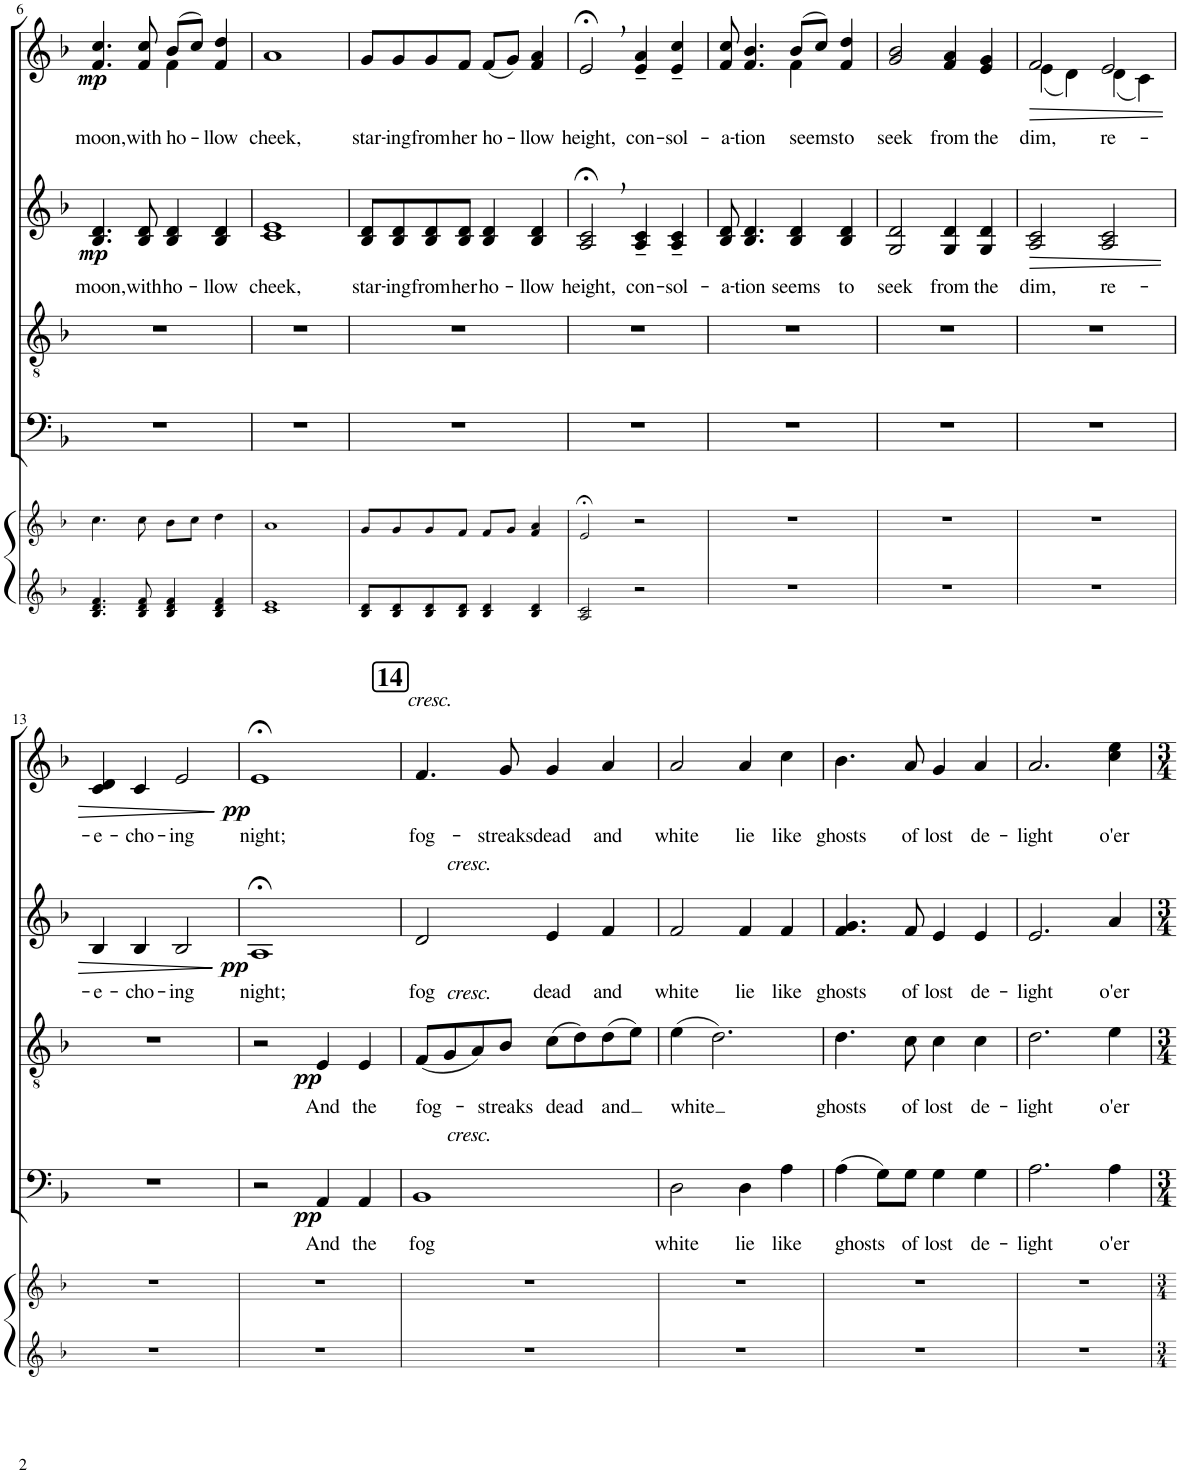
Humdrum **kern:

**kern	**kern	**kern	**text	**dynam	**kern	**text	**dynam	**kern	**text	**dynam	**kern	**text	**dynam
*part5	*part5	*part4	*part4	*part4	*part3	*part3	*part3	*part2	*part2	*part2	*part1	*part1	*part1
*staff6	*staff5	*staff4	*staff4	*staff4	*staff3	*staff3	*staff3	*staff2	*staff2	*staff2	*staff1	*staff1	*staff1
*I"PIANO (for rehearsal only)	*	*I"BASS	*	*	*I"TENOR	*	*	*I"ALTO	*	*	*I"SOPRANO	*	*
*I'Pno	*	*I'B	*	*	*I'T	*	*	*I'A	*	*	*I'S	*	*
!!LO:PB:g=z
*clefG2	*clefG2	*clefF4	*	*	*clefGv2	*	*	*clefG2	*	*	*clefG2	*	*
*k[b-]	*k[b-]	*k[b-]	*	*	*k[b-]	*	*	*k[b-]	*	*	*k[b-]	*	*
*M4/4	*M4/4	*M4/4	*	*	*M4/4	*	*	*M4/4	*	*	*M4/4	*	*
=6	=6	=6	=6	=6	=6	=6	=6	=6	=6	=6	=6	=6	=6
!	!	!	!	!	!	!	!	!	!LO:LY:b	!LO:DY:b	!	!LO:LY:b	!LO:DY:b
*	*	*	*	*	*	*	*	*	*	*	*^	*	*
4.B-/ 4.d/ 4.f/	4.cc\	1r	.	.	1r	.	.	4.B-/ 4.d/	moon,	mp	4.f/ 4.cc/	2ryy	moon,	mp
!	!	!	!	!	!	!	!	!	!LO:LY:b	!	!	!	!LO:LY:b	!
8B-/ 8d/ 8f/	8cc\	.	.	.	.	.	.	8B-/ 8d/	with	.	8f/ 8cc/	.	with	.
!	!	!	!	!	!	!	!	!	!LO:LY:b	!	!	!	!LO:LY:b	!
4B-/ 4d/ 4f/	8b-\L	.	.	.	.	.	.	4B-/ 4d/	ho-	.	(8b-/L	4f\	ho-	.
.	8cc\J	.	.	.	.	.	.	.	.	.	8cc/J)	.	.	.
!	!	!	!	!	!	!	!	!	!LO:LY:b	!	!	!	!LO:LY:b	!
4B-/ 4d/ 4f/	4dd\	.	.	.	.	.	.	4B-/ 4d/	-llow	.	4f/ 4dd/	4ryy	-llow	.
=7	=7	=7	=7	=7	=7	=7	=7	=7	=7	=7	=7	=7	=7	=7
!	!	!	!	!	!	!	!	!	!LO:LY:b	!	!	!	!LO:LY:b	!
*	*	*	*	*	*	*	*	*	*	*	*v	*v	*	*
1c 1e	1a	1r	.	.	1r	.	.	1c 1e	cheek,	.	1a	cheek,	.
=8	=8	=8	=8	=8	=8	=8	=8	=8	=8	=8	=8	=8	=8
!	!	!	!	!	!	!	!	!	!LO:LY:b	!	!	!LO:LY:b	!
8B-/ 8d/L	8g/L	1r	.	.	1r	.	.	8B-/ 8d/L	star-	.	8g/L	star-	.
!	!	!	!	!	!	!	!	!	!LO:LY:b	!	!	!LO:LY:b	!
8B-/ 8d/	8g/	.	.	.	.	.	.	8B-/ 8d/	-ing	.	8g/	-ing	.
!	!	!	!	!	!	!	!	!	!LO:LY:b	!	!	!LO:LY:b	!
8B-/ 8d/	8g/	.	.	.	.	.	.	8B-/ 8d/	from	.	8g/	from	.
!	!	!	!	!	!	!	!	!	!LO:LY:b	!	!	!LO:LY:b	!
8B-/ 8d/J	8f/J	.	.	.	.	.	.	8B-/ 8d/J	her	.	8f/J	her	.
!	!	!	!	!	!	!	!	!	!LO:LY:b	!	!	!LO:LY:b	!
4B-/ 4d/	8f/L	.	.	.	.	.	.	4B-/ 4d/	ho-	.	(8f/L	ho-	.
.	8g/J	.	.	.	.	.	.	.	.	.	8g/J)	.	.
!	!	!	!	!	!	!	!	!	!LO:LY:b	!	!	!LO:LY:b	!
4B-/ 4d/	4f/ 4a/	.	.	.	.	.	.	4B-/ 4d/	-llow	.	4f/ 4a/	-llow	.
=9	=9	=9	=9	=9	=9	=9	=9	=9	=9	=9	=9	=9	=9
!	!	!	!	!	!	!	!	!	!LO:LY:b	!	!	!LO:LY:b	!
2A/ 2c/	2e;</	1r	.	.	1r	.	.	2A/;<, 2c/;<,	height,	.	2e;<,/	height,	.
!	!	!	!	!	!	!	!	!	!LO:LY:b	!	!	!LO:LY:b	!
2r	2r	.	.	.	.	.	.	4A/~ 4c/~	con-	.	4e/~ 4a/~	con-	.
!	!	!	!	!	!	!	!	!	!LO:LY:b	!	!	!LO:LY:b	!
.	.	.	.	.	.	.	.	4A/~ 4c/~	-sol-	.	4e/~ 4cc/~	-sol-	.
=10	=10	=10	=10	=10	=10	=10	=10	=10	=10	=10	=10	=10	=10
!	!	!	!	!	!	!	!	!	!LO:LY:b	!	!	!LO:LY:b	!
*	*	*	*	*	*	*	*	*	*	*	*^	*	*
1r	1r	1r	.	.	1r	.	.	8B-/ 8d/	-a-	.	8f/ 8cc/	2ryy	-a-	.
!	!	!	!	!	!	!	!	!	!LO:LY:b	!	!	!	!LO:LY:b	!
.	.	.	.	.	.	.	.	4.B-/ 4.d/	-tion	.	4.f/ 4.b-/	.	-tion	.
!	!	!	!	!	!	!	!	!	!LO:LY:b	!	!	!	!LO:LY:b	!
.	.	.	.	.	.	.	.	4B-/ 4d/	seems	.	(8b-/L	4f\	seems	.
.	.	.	.	.	.	.	.	.	.	.	8cc/J)	.	.	.
!	!	!	!	!	!	!	!	!	!LO:LY:b	!	!	!	!LO:LY:b	!
.	.	.	.	.	.	.	.	4B-/ 4d/	to	.	4f/ 4dd/	4ryy	to	.
=11	=11	=11	=11	=11	=11	=11	=11	=11	=11	=11	=11	=11	=11	=11
!	!	!	!	!	!	!	!	!	!LO:LY:b	!	!	!	!LO:LY:b	!
*	*	*	*	*	*	*	*	*	*	*	*v	*v	*	*
1r	1r	1r	.	.	1r	.	.	2G/ 2d/	seek	.	2g/ 2b-/	seek	.
!	!	!	!	!	!	!	!	!	!LO:LY:b	!	!	!LO:LY:b	!
.	.	.	.	.	.	.	.	4G/ 4d/	from	.	4f/ 4a/	from	.
!	!	!	!	!	!	!	!	!	!LO:LY:b	!	!	!LO:LY:b	!
.	.	.	.	.	.	.	.	4G/ 4d/	the	.	4e/ 4g/	the	.
=12	=12	=12	=12	=12	=12	=12	=12	=12	=12	=12	=12	=12	=12
!	!	!	!	!	!	!	!	!	!LO:LY:b	!LO:HP:b	!	!LO:LY:b	!LO:HP:b
*	*	*	*	*	*	*	*	*	*	*	*^	*	*
1r	1r	1r	.	.	1r	.	.	2A/ 2c/	dim,	>	2f/	(4e\	dim,	>
.	.	.	.	.	.	.	.	.	.	.	.	4d\)	.	.
!	!	!	!	!	!	!	!	!	!LO:LY:b	!	!	!	!LO:LY:b	!
.	.	.	.	.	.	.	.	2A/ 2c/	re-	.	2e/	(4d\	re-	.
.	.	.	.	.	.	.	.	.	.	.	.	4c\)	.	.
!!LO:LB:g=z
=13	=13	=13	=13	=13	=13	=13	=13	=13	=13	=13	=13	=13	=13	=13
!	!	!	!	!	!	!	!	!	!LO:LY:b	!	!	!	!LO:LY:b	!
*	*	*	*	*	*	*	*	*	*	*	*v	*v	*	*
1r	1r	1r	.	.	1r	.	.	4B-/	-e-	.	4c/ 4d/	-e-	.
!	!	!	!	!	!	!	!	!	!LO:LY:b	!	!	!LO:LY:b	!
.	.	.	.	.	.	.	.	4B-/	-cho-	.	4c/	-cho-	.
!	!	!	!	!	!	!	!	!	!LO:LY:b	!	!	!LO:LY:b	!
.	.	.	.	.	.	.	.	2B-/	-ing	.	2e/	-ing	.
.	.	.	.	.	.	.	.	.	.	]	.	.	]
=14	=14	=14	=14	=14	=14	=14	=14	=14	=14	=14	=14	=14	=14
!	!	!	!	!	!	!	!	!	!LO:LY:b	!LO:DY:b	!	!LO:LY:b	!LO:DY:b
1r	1r	2r	.	.	2r	.	.	1A;<	night;	pp	1e;<	night;	pp
!	!	!	!LO:LY:b	!LO:DY:b	!	!LO:LY:b	!LO:DY:b	!	!	!	!	!	!
.	.	4AA/	And	pp	4E/	And	pp	.	.	.	.	.	.
!	!	!	!LO:LY:b	!	!	!LO:LY:b	!	!	!	!	!	!	!
.	.	4AA/	the	.	4E/	the	.	.	.	.	.	.	.
!!LO:REH:place=s1:a:B:cj:fs=14:t=14
=15	=15	=15	=15	=15	=15	=15	=15	=15	=15	=15	=15	=15	=15
!	!	!	!	!	!	!	!	!LO:TX:a:i:t=cresc.	!	!	!	!	!
!	!	!	!	!	!LO:TX:a:i:t=cresc.	!	!	!	!	!	!	!	!
!	!	!LO:TX:a:i:t=cresc.	!	!	!	!	!	!	!	!	!	!	!
!	!	!	!LO:LY:b	!	!	!LO:LY:b	!	!	!LO:LY:b	!	!	!LO:LY:b	!
1r	1r	1BB-	fog	.	(8F/L	fog-	.	2d/	fog	.	4.f/	fog-	.
.	.	.	.	.	8G/	.	.	.	.	.	.	.	.
.	.	.	.	.	8A/)	.	.	.	.	.	.	.	.
!	!	!	!	!	!	!	!	!	!	!	!LO:TX:a:i:t=cresc.	!	!
!	!	!	!	!	!	!LO:LY:b	!	!	!	!	!	!LO:LY:b	!
.	.	.	.	.	8B-/J	-streaks	.	.	.	.	8g/	-streaks	.
!	!	!	!	!	!	!LO:LY:b	!	!	!LO:LY:b	!	!	!LO:LY:b	!
.	.	.	.	.	(8c\L	dead	.	4e/	dead	.	4g/	dead	.
.	.	.	.	.	8d\)	.	.	.	.	.	.	.	.
!	!	!	!	!	!	!LO:LY:b	!	!	!LO:LY:b	!	!	!LO:LY:b	!
.	.	.	.	.	(8d\	and	.	4f/	and	.	4a/	and	.
.	.	.	.	.	8e\J)	.	.	.	.	.	.	.	.
=16	=16	=16	=16	=16	=16	=16	=16	=16	=16	=16	=16	=16	=16
!	!	!	!LO:LY:b	!	!	!LO:LY:b	!	!	!LO:LY:b	!	!	!LO:LY:b	!
1r	1r	2D\	white	.	(4e\	white	.	2f/	white	.	2a/	white	.
.	.	.	.	.	2.d\)	.	.	.	.	.	.	.	.
!	!	!	!LO:LY:b	!	!	!	!	!	!LO:LY:b	!	!	!LO:LY:b	!
.	.	4D\	lie	.	.	.	.	4f/	lie	.	4a/	lie	.
!	!	!	!LO:LY:b	!	!	!	!	!	!LO:LY:b	!	!	!LO:LY:b	!
.	.	4A\	like	.	.	.	.	4f/	like	.	4cc\	like	.
=17	=17	=17	=17	=17	=17	=17	=17	=17	=17	=17	=17	=17	=17
!	!	!	!LO:LY:b	!	!	!LO:LY:b	!	!	!LO:LY:b	!	!	!LO:LY:b	!
1r	1r	(4A\	ghosts	.	4.d\	ghosts	.	4.f/ 4.g/	ghosts	.	4.b-\	ghosts	.
.	.	8G\L)	.	.	.	.	.	.	.	.	.	.	.
!	!	!	!LO:LY:b	!	!	!LO:LY:b	!	!	!LO:LY:b	!	!	!LO:LY:b	!
.	.	8G\J	of	.	8c\	of	.	8f/	of	.	8a/	of	.
!	!	!	!LO:LY:b	!	!	!LO:LY:b	!	!	!LO:LY:b	!	!	!LO:LY:b	!
.	.	4G\	lost	.	4c\	lost	.	4e/	lost	.	4g/	lost	.
!	!	!	!LO:LY:b	!	!	!LO:LY:b	!	!	!LO:LY:b	!	!	!LO:LY:b	!
.	.	4G\	de-	.	4c\	de-	.	4e/	de-	.	4a/	de-	.
=18	=18	=18	=18	=18	=18	=18	=18	=18	=18	=18	=18	=18	=18
!	!	!	!LO:LY:b	!	!	!LO:LY:b	!	!	!LO:LY:b	!	!	!LO:LY:b	!
1r	1r	2.A\	-light	.	2.d\	-light	.	2.e/	-light	.	2.a/	-light	.
!	!	!	!LO:LY:b	!	!	!LO:LY:b	!	!	!LO:LY:b	!	!	!LO:LY:b	!
.	.	4A\	o'er	.	4e\	o'er	.	4a/	o'er	.	4cc\ 4ee\	o'er	.
=	=	=	=	=	=	=	=	=	=	=	=	=	=
*-	*-	*-	*-	*-	*-	*-	*-	*-	*-	*-	*-	*-	*-
